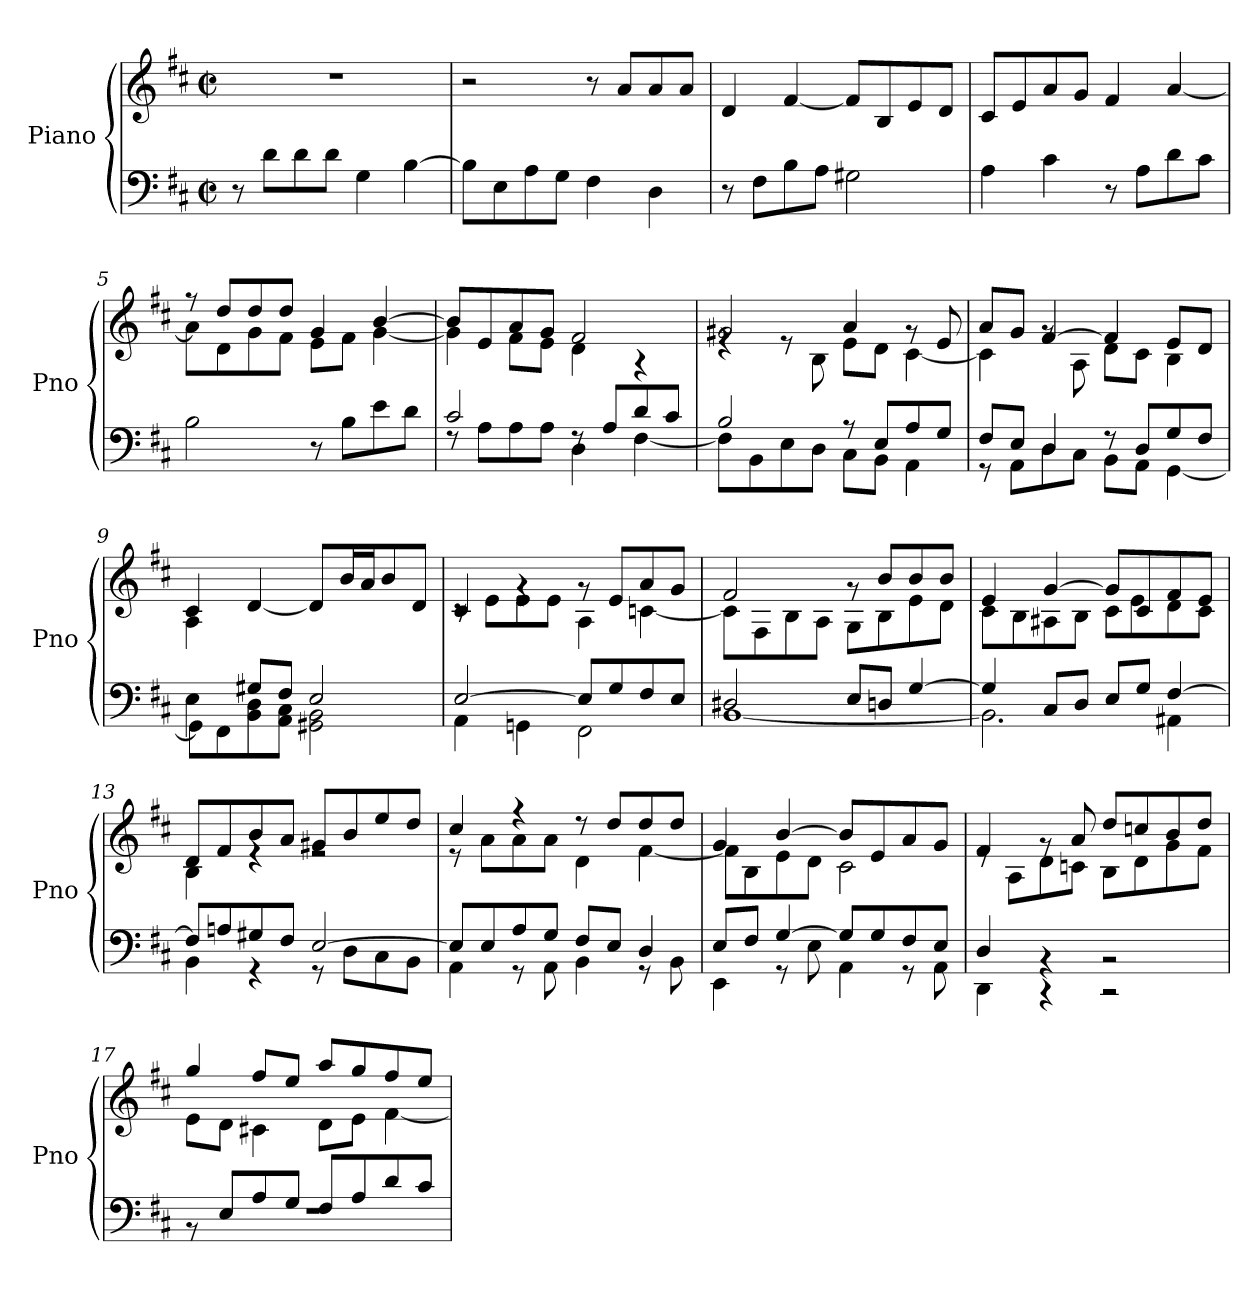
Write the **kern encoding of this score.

**kern	**kern
*part1	*part1
*staff2	*staff1
*I"Piano	*
*I'Pno	*
*clefF4	*clefG2
*k[f#c#]	*k[f#c#]
*M2/2	*M2/2
*met(c|)	*met(c|)
=1	=1
8r	1r
8d\L	.
8d\	.
8d\J	.
4G\	.
[4B\	.
=2	=2
8B\L]	2r
8E\	.
8A\	.
8G\J	.
4F#\	8r
.	8a/L
4D\	8a/
.	8a/J
=3	=3
8r	4d/
8F#\L	.
8B\	[4f#/
8A\J	.
2G#X\	8f#/L]
.	8B/
.	8e/
.	8d/J
=4	=4
4A\	8c#/L
.	8e/
4c#\	8a/
.	8g/J
8r	4f#/
8A\L	.
8d\	[4a/
8c#\J	.
=5	=5
*	*^
2B\	8r	8a\L]
.	8dd/L	8d\
.	8dd/	8g\
.	8dd/J	8f#\J
8r	4g/	8e\L
8B\L	.	8f#\J
8e\	[4b/	[4g\
8d\J	.	.
!!LO:LB:g=z	!!
=6	=6	=6
*^	*	*
2c#/	8rF	8b/L]	4g\]
.	8A\L	8e/	.
.	8A\	8a/	8f#\L
.	8A\J	8g/J	8e\J
8rF	4D\	2f#/	4d\
8A/L	.	.	.
8d/	[4F#\	.	4r
8c#/J	.	.	.
=7	=7	=7	=7
2B/	8F#\L]	2g#X/	4re
.	8BB\	.	.
.	8E\	.	8re
.	8D\J	.	8B\
8r	8C#\L	4a/	8e\L
8E/L	8BB\J	.	8d\J
8A/	4AA\	8rg	[4c#\
8G/J	.	8e/	.
=8	=8	=8	=8
8F#/L	8r	8a/L	4c#\]
8E/J	8AA\L	8g/J	.
4D/	8D\	[4f#/	8rg
.	8C#\J	.	8A\
8r	8BB\L	4f#/]	8d\L
8D/L	8AA\J	.	8c#\J
8G/	[4GG\	8e/L	4B\
8F#/J	.	8d/J	.
=9	=9	=9	=9
4E\	8GG\L]	4c#/	4A\
.	8FF#\	.	.
8G#X/L	8BB\ 8D\	[4d/	2.ryy
8F#/J	8AA\ 8C#\J	.	.
2E/	2GG#X\ 2BB\	8d/L]	.
.	.	16b/L	.
.	.	16a/J	.
.	.	8b/	.
.	.	8d/J	.
!!LO:LB:g=z	!!
=10	=10	=10	=10
[2E/	4AA\	4c#/	8rc
.	.	.	8e\L
.	4GGn\	4rg	8e\
.	.	.	8e\J
8E/L]	2FF#\	8rg	4A\
8G/	.	8e/L	.
8F#/	.	8a/	[4cn\
8E/J	.	8g/J	.
=11	=11	=11	=11
2D#X/	[1BB	2f#/	8c\L]
.	.	.	8F#\
.	.	.	8B\
.	.	.	8A\J
8E/L	.	8rg	8G\L
8Dn/J	.	8b/L	8B\
[4G/	.	8b/	8e\
.	.	8b/J	8d\J
=12	=12	=12	=12
4G/]	2.BB\]	4e/	8c#\L
.	.	.	8B\
8C#/L	.	[4g/	8A#X\
8D/J	.	.	8B\J
8E/L	.	8g/L]	8c#\L
8G/J	.	8c#/	8e\
[4F#/	4AA#X\	8f#/	8d\
.	.	8e/J	8c#\J
=13	=13	=13	=13
8F#/L]	4BB\	8d/L	4B\
8An/	.	8f#/	.
8G#X/	4r	8b/	4re
8F#/J	.	8a/J	.
[2E/	8r	8g#X/L	2re
.	8D\L	8b/	.
.	8C#\	8ee/	.
.	8BB\J	8dd/J	.
!!LO:LB:g=z	!!
=14	=14	=14	=14
8E/L]	4AA\	4cc#/	8r
8E/	.	.	8a\L
8A/	8r	4r	8a\
8G/J	8AA\	.	8a\J
8F#/L	4BB\	8r	4d\
8E/J	.	8dd/L	.
4D/	8r	8dd/	[4f#\
.	8BB\	8dd/J	.
=15	=15	=15	=15
8E/L	4EE\	4g/	8f#\L]
8F#/J	.	.	8B\
[4G/	8r	[4b/	8e\
.	8E\	.	8d\J
8G/L]	4AA\	8b/L]	2c#\
8G/	.	8e/	.
8F#/	8r	8a/	.
8E/J	8AA\	8g/J	.
=16	=16	=16	=16
4D/	4DD\	4f#/	8re
.	.	.	8A\L
4rBB	4r	8rg	8d\
.	.	8a/	8cn\J
2rBB	2r	8dd/L	8B\L
.	.	8ccn/	8d\
.	.	8b/	8g\
.	.	8dd/J	8f#\J
=17	=17	=17	=17
8rBB	1rF	4gg/	8e\L
8E/L	.	.	8d\J
8A/	.	8ff#/L	4c#X\
8G/J	.	8ee/J	.
8F#/L	.	8aa/L	8d\L
8A/	.	8gg/	8e\J
8d/	.	8ff#/	[4f#\
8c#/J	.	8ee/J	.
*v	*v	*	*
*	*v	*v
=	=
*-	*-
